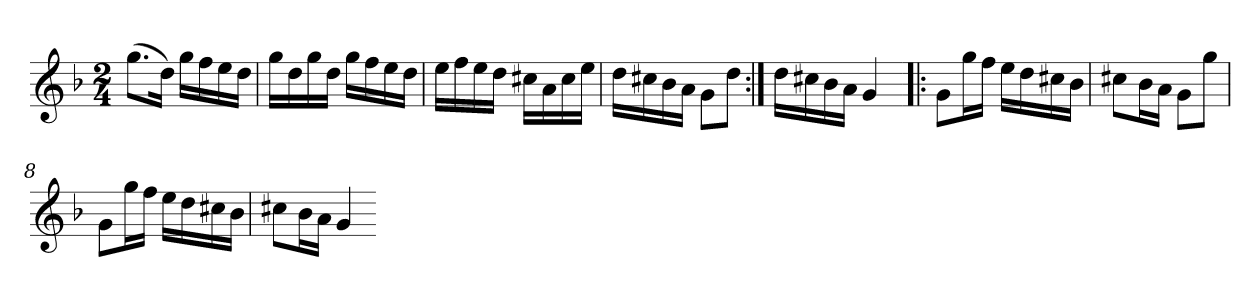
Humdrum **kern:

**kern
*part1
*staff1
*clefG2
*k[b-]
*G:dor
*M2/4
=1
(8.ggL
16ddJk)
16ggLL
16ff
16ee
16ddJJ
=2
16ggLL
16dd
16gg
16ddJJ
16ggLL
16ff
16ee
16ddJJ
=3
16eeLL
16ff
16ee
16ddJJ
16cc#XLL
16a
16cc#
16eeJJ
=4
16ddLL
16cc#X
16b-
16aJJ
8gL
8ddJ
=5:|!
16ddLL
16cc#X
16b-
16aJJ
4g
=6!|:
8gL
16ggL
16ffJJ
16eeLL
16dd
16cc#X
16b-JJ
=7
8cc#XL
16b-L
16aJJ
8gL
8ggJ
=8
8gL
16ggL
16ffJJ
16eeLL
16dd
16cc#X
16b-JJ
=9
8cc#XL
16b-L
16aJJ
4g
=-
*-
